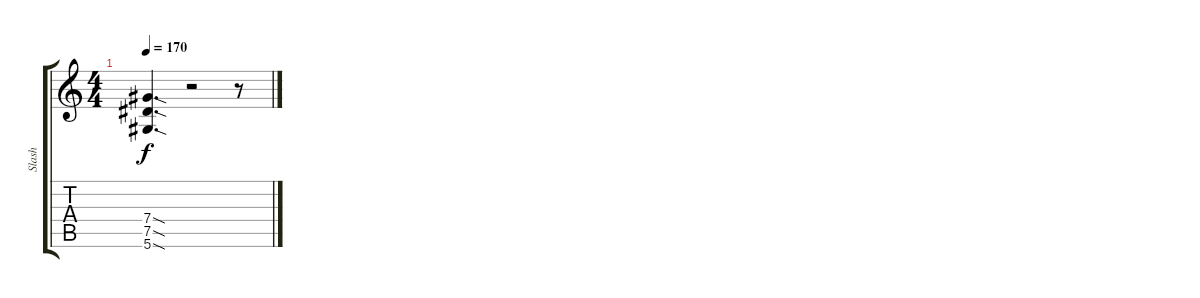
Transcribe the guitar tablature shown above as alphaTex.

\track ("Slash" "Slash") {instrument distortionguitar}
\staff {score tabs}
\tuning (Eb4 Bb3 Gb3 Db3 Ab2 Eb2) {hide}
\ts (4 4)
\tempo 170
\clef g2
\ks c
(7.4{sod} 7.5{sod} 5.6{sod}).4{d dy f} r.2 r.8
